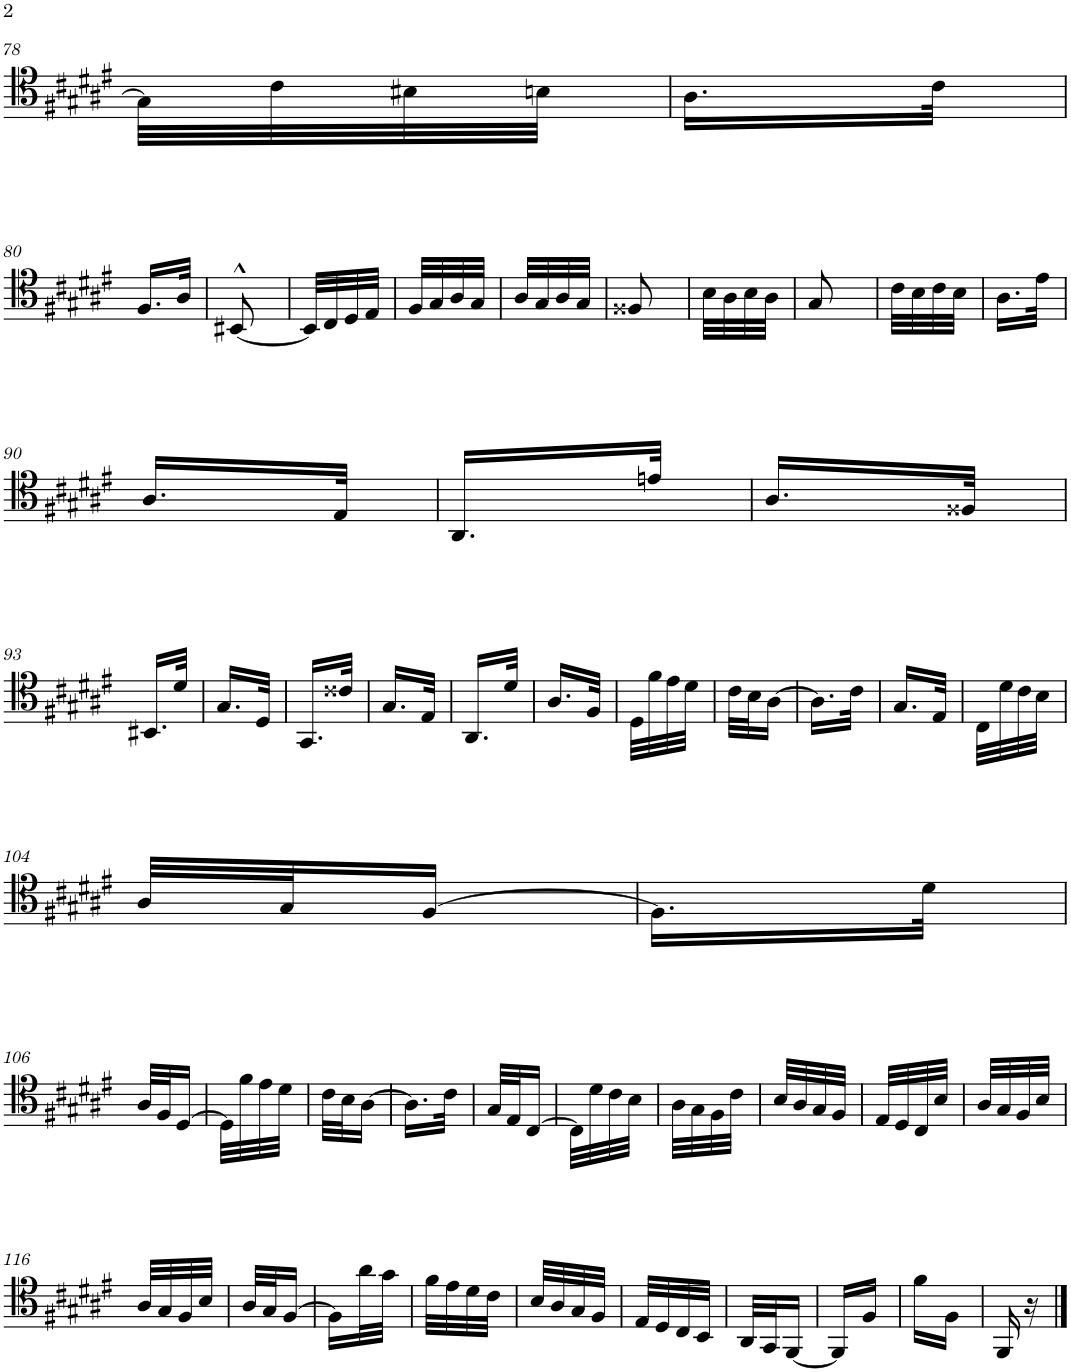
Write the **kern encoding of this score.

**kern
*part1
*staff1
*I"Trombone
*I'Tbn.
!!LO:PB:g=z
*clefC4
*k[f#c#g#d#a#e#]
*M2/16
=78
32G#\LLL]
32c#\
32B#X\
32Bn\JJJ
=79
16.A#\LL
32c#\JJk
!!LO:LB:g=z
=80
16.F#/LL
32A#/JJk
=81
[8BB#X^^/
=82
32BB#/LLL]
32C#/
32D#/
32E#/JJJ
=83
32F#/LLL
32G#/
32A#/
32G#/JJJ
=84
32A#/LLL
32G#/
32A#/
32G#/JJJ
=85
8F##X/
=86
32B\LLL
32A#\
32B\
32A#\JJJ
=87
8G#/
=88
32c#\LLL
32B\
32c#\
32B\JJJ
=89
16.A#\LL
32e#\JJk
!!LO:LB:g=z
=90
16.A#/LL
32E#/JJk
=91
16.AA#/LL
32en/JJk
=92
16.A#/LL
32F##X/JJk
!!LO:LB:g=z
=93
16.BB#X/LL
32d#/JJk
=94
16.G#/LL
32D#/JJk
=95
16.GG#/LL
32c##X/JJk
=96
16.G#/LL
32E#/JJk
=97
16.AA#/LL
32d#/JJk
=98
16.A#/LL
32F#/JJk
=99
32D#\LLL
32f#\
32e#\
32d#\JJJ
=100
32c#\LLL
32B\J
[16A#\JJ
=101
16.A#\LL]
32c#\JJk
=102
16.G#/LL
32E#/JJk
=103
32C#\LLL
32d#\
32c#\
32B\JJJ
!!LO:LB:g=z
=104
32A#/LLL
32G#/J
[16F#/JJ
=105
16.F#\LL]
32d#\JJk
!!LO:LB:g=z
=106
32A#/LLL
32F#/J
[16D#/JJ
=107
32D#\LLL]
32f#\
32e#\
32d#\JJJ
=108
32c#\LLL
32B\J
[16A#\JJ
=109
16.A#\LL]
32c#\JJk
=110
32G#/LLL
32E#/J
[16C#/JJ
=111
32C#\LLL]
32d#\
32c#\
32B\JJJ
=112
32A#\LLL
32G#\
32F#\
32c#\JJJ
=113
32B/LLL
32A#/
32G#/
32F#/JJJ
=114
32E#/LLL
32D#/
32C#/
32B/JJJ
=115
32A#/LLL
32G#/
32F#/
32B/JJJ
!!LO:LB:g=z
=116
32A#/LLL
32G#/
32F#/
32B/JJJ
=117
32A#/LLL
32G#/J
[16F#/JJ
=118
16F#\LL]
32a#\L
32g#\JJJ
=119
32f#\LLL
32e#\
32d#\
32c#\JJJ
=120
32B/LLL
32A#/
32G#/
32F#/JJJ
=121
32E#/LLL
32D#/
32C#/
32BB/JJJ
=122
32AA#/LLL
32GG#/J
[16FF#/JJ
=123
16FF#/LL]
16F#/JJ
=124
16f#\LL
16F#\JJ
=125
16FF#/
16r
==
*-
